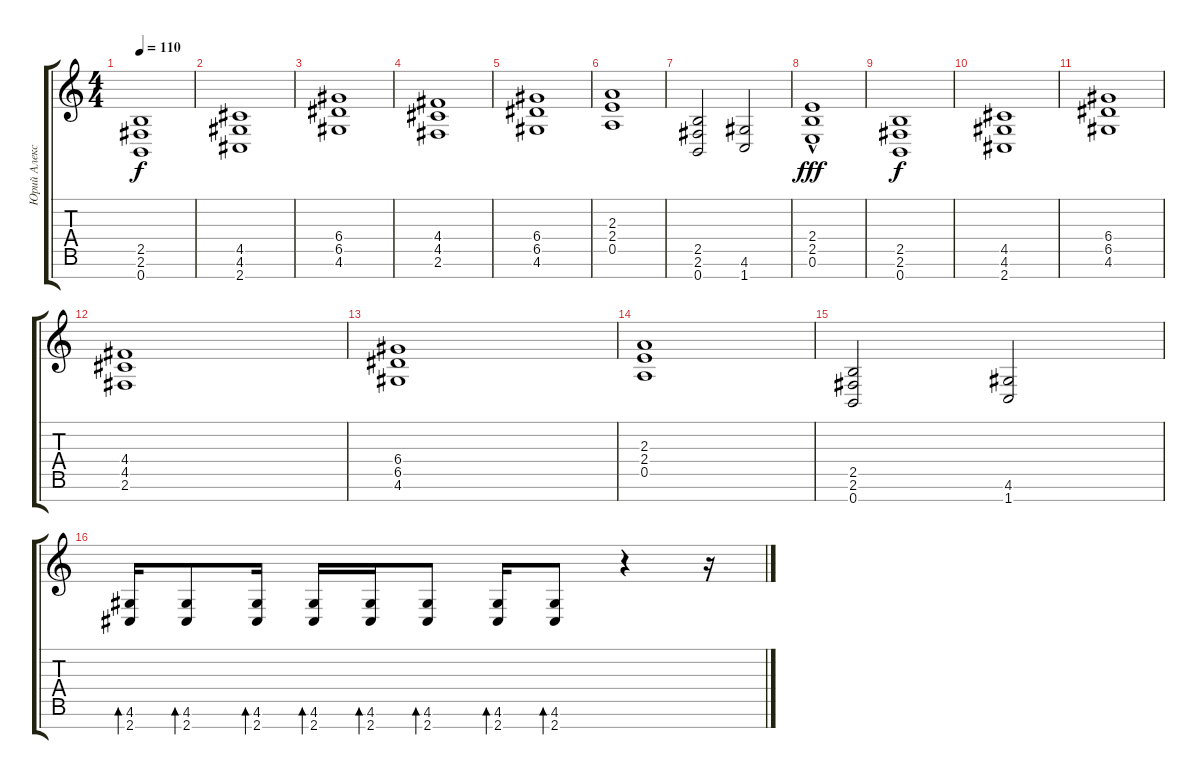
\track ("Юрий Алексеев" "Юрий Алекс") {instrument distortionguitar}
\staff {score tabs}
\tuning (E4 B3 G3 D3 A2 E2 B1) {hide}
\ts (4 4)
\tempo 110
\clef g2
\ks c
(2.5 2.6 0.7).1{dy f} |
(4.5 4.6 2.7).1 |
(6.4 6.5 4.6).1 |
(4.4 4.5 2.6).1 |
(6.4 6.5 4.6).1 |
(2.3 2.4 0.5).1 |
(2.5 2.6 0.7).2 (4.6 1.7).2 |
(2.4 2.5{hac} 0.6{hac}).1{dy fff} |
(2.5 2.6 0.7).1{dy f} |
(4.5 4.6 2.7).1 |
(6.4 6.5 4.6).1 |
(4.4 4.5 2.6).1 |
(6.4 6.5 4.6).1 |
(2.3 2.4 0.5).1 |
(2.5 2.6 0.7).2 (4.6 1.7).2 |
(4.6 2.7).16{bd 60 volume 16} (4.6 2.7).8{bd 120} (4.6 2.7).16{bd 120} (4.6 2.7).16{bd 120} (4.6 2.7).16{bd 120} (4.6 2.7).8{bd 120} (4.6 2.7).16{bd 120} (4.6 2.7).8{bd 120} r.4 r.16
